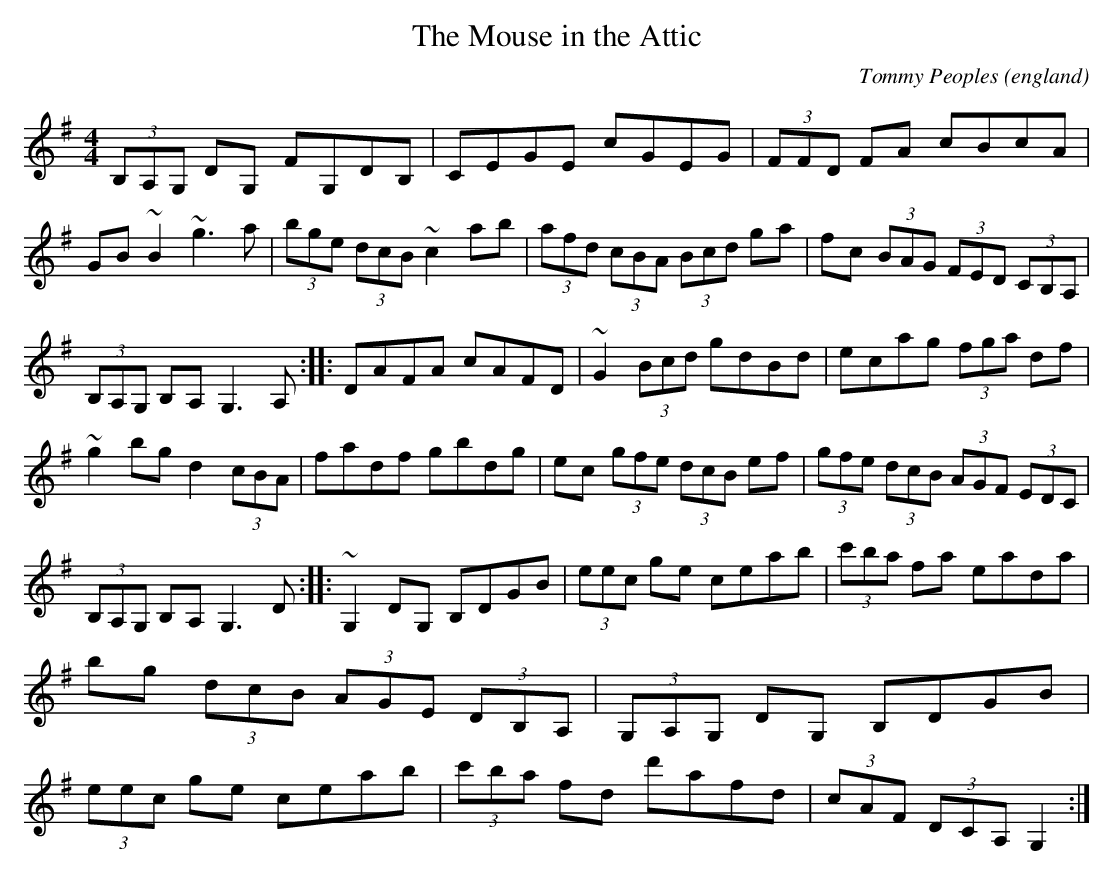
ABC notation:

X:1
T:The Mouse in the Attic
O:england
M:4/4
L:1/8
C:Tommy Peoples
K:G
(3B,A,G, DG, FG,DB,|CEGE cGEG|(3FFD FA cBcA|GB ~B2~g3 a|\
(3bge (3dcB ~c2ab|(3afd (3cBA (3Bcd ga|fc (3BAG (3FED (3CB,A,|\
(3B,A,G, B,A, G,3 A,::DAFA cAFD|~G2(3Bcd gdBd|ecag (3fga df|\
~g2bg d2(3cBA|fadf gbdg|ec (3gfe (3dcB ef|(3gfe (3dcB \
(3AGF (3EDC|(3B,A,G, B,A, G,3 D::~G,2DG, B,DGB|(3eec ge ceab|\
(3c'ba fa eada|bg (3dcB (3AGE (3DB,A,|(3G,A,G, DG, B,DGB|\
(3eec ge ceab|(3c'ba fd d'afd|(3cAF (3DCA, G,2:|
